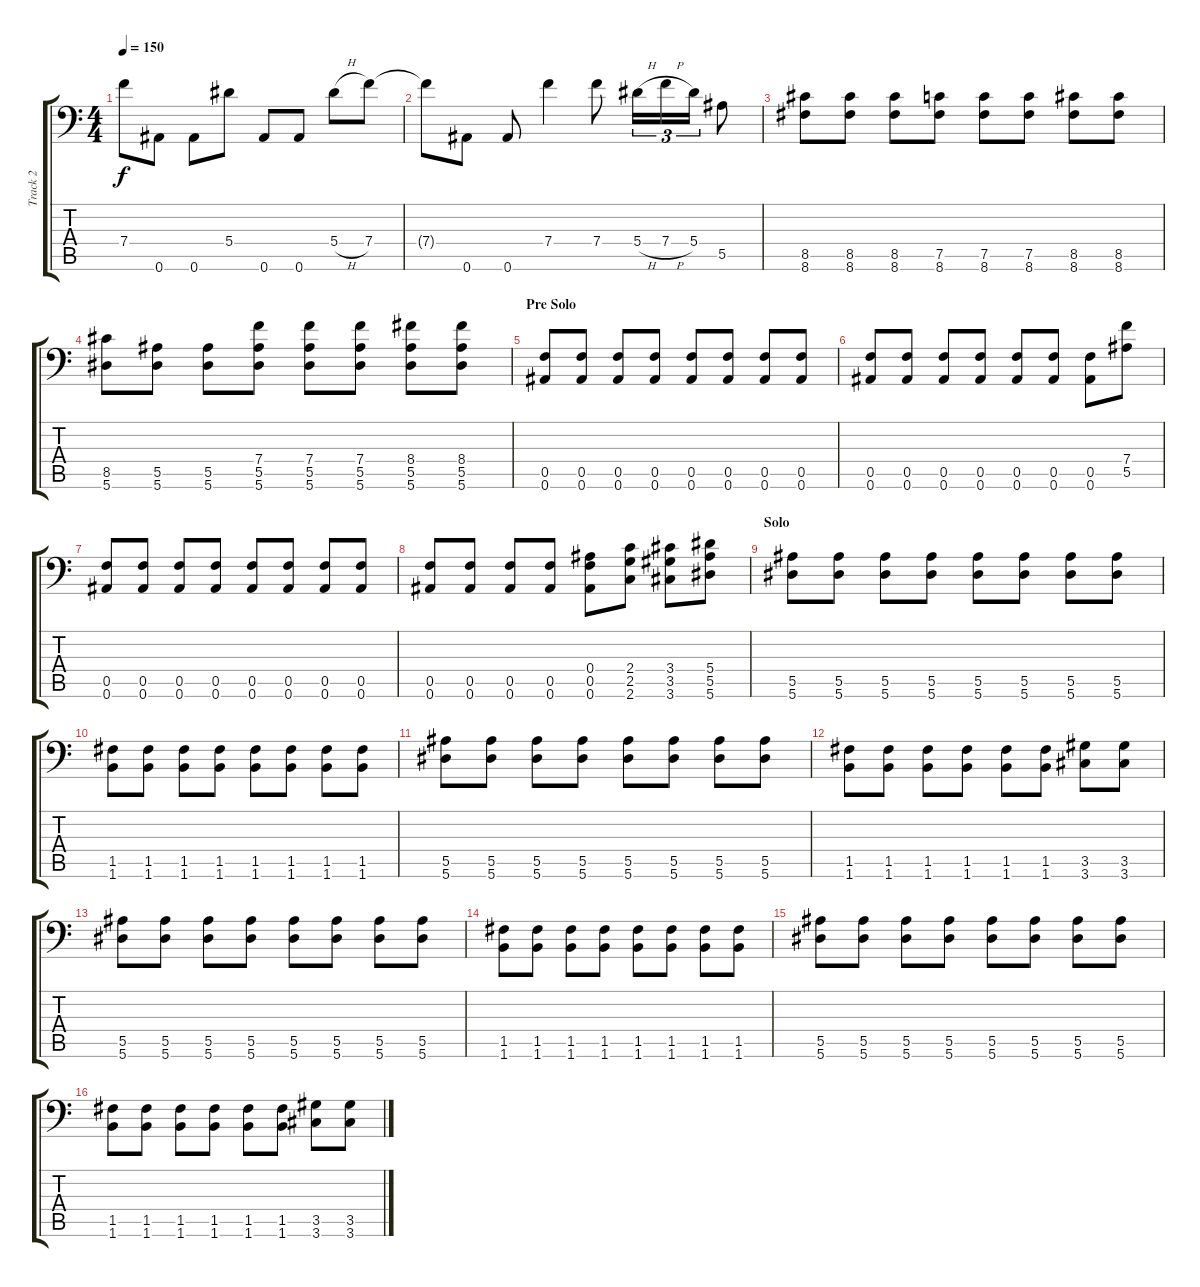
\track ("Track 2" "Track 2") {instrument distortionguitar}
\staff {score tabs}
\tuning (C4 G3 Eb3 Bb2 F2 Bb1) {hide}
\ts (4 4)
\tempo 150
\clef f4
\ks c
7.4.8{dy f} 0.6.8 0.6.8 5.4.8 0.6.8 0.6.8 5.4{h}.8 7.4.8 |
7.4{t}.8 0.6.8 0.6.8 7.4.4 7.4.8 5.4{h}.16{tu (3 2)} 7.4{h}.16{tu (3 2)} 5.4.16{tu (3 2)} 5.5.8 |
(8.5 8.6).8 (8.5 8.6).8 (8.5 8.6).8 (7.5 8.6).8 (7.5 8.6).8 (7.5 8.6).8 (8.5 8.6).8 (8.5 8.6).8 |
(8.5 5.6).8 (5.5 5.6).8 (5.5 5.6).8 (7.4 5.5 5.6).8 (7.4 5.5 5.6).8 (7.4 5.5 5.6).8 (8.4 5.5 5.6).8 (8.4 5.5 5.6).8 |
\section ("" "Pre Solo")
(0.5 0.6).8 (0.5 0.6).8 (0.5 0.6).8 (0.5 0.6).8 (0.5 0.6).8 (0.5 0.6).8 (0.5 0.6).8 (0.5 0.6).8 |
(0.5 0.6).8 (0.5 0.6).8 (0.5 0.6).8 (0.5 0.6).8 (0.5 0.6).8 (0.5 0.6).8 (0.5 0.6).8 (7.4 5.5).8 |
(0.5 0.6).8 (0.5 0.6).8 (0.5 0.6).8 (0.5 0.6).8 (0.5 0.6).8 (0.5 0.6).8 (0.5 0.6).8 (0.5 0.6).8 |
(0.5 0.6).8 (0.5 0.6).8 (0.5 0.6).8 (0.5 0.6).8 (0.4 0.5 0.6).8 (2.4 2.5 2.6).8 (3.4 3.5 3.6).8 (5.4 5.5 5.6).8 |
\section ("" "Solo")
(5.5 5.6).8 (5.5 5.6).8 (5.5 5.6).8 (5.5 5.6).8 (5.5 5.6).8 (5.5 5.6).8 (5.5 5.6).8 (5.5 5.6).8 |
(1.5 1.6).8 (1.5 1.6).8 (1.5 1.6).8 (1.5 1.6).8 (1.5 1.6).8 (1.5 1.6).8 (1.5 1.6).8 (1.5 1.6).8 |
(5.5 5.6).8 (5.5 5.6).8 (5.5 5.6).8 (5.5 5.6).8 (5.5 5.6).8 (5.5 5.6).8 (5.5 5.6).8 (5.5 5.6).8 |
(1.5 1.6).8 (1.5 1.6).8 (1.5 1.6).8 (1.5 1.6).8 (1.5 1.6).8 (1.5 1.6).8 (3.5 3.6).8 (3.5 3.6).8 |
(5.5 5.6).8 (5.5 5.6).8 (5.5 5.6).8 (5.5 5.6).8 (5.5 5.6).8 (5.5 5.6).8 (5.5 5.6).8 (5.5 5.6).8 |
(1.5 1.6).8 (1.5 1.6).8 (1.5 1.6).8 (1.5 1.6).8 (1.5 1.6).8 (1.5 1.6).8 (1.5 1.6).8 (1.5 1.6).8 |
(5.5 5.6).8 (5.5 5.6).8 (5.5 5.6).8 (5.5 5.6).8 (5.5 5.6).8 (5.5 5.6).8 (5.5 5.6).8 (5.5 5.6).8 |
(1.5 1.6).8 (1.5 1.6).8 (1.5 1.6).8 (1.5 1.6).8 (1.5 1.6).8 (1.5 1.6).8 (3.5 3.6).8 (3.5 3.6).8
